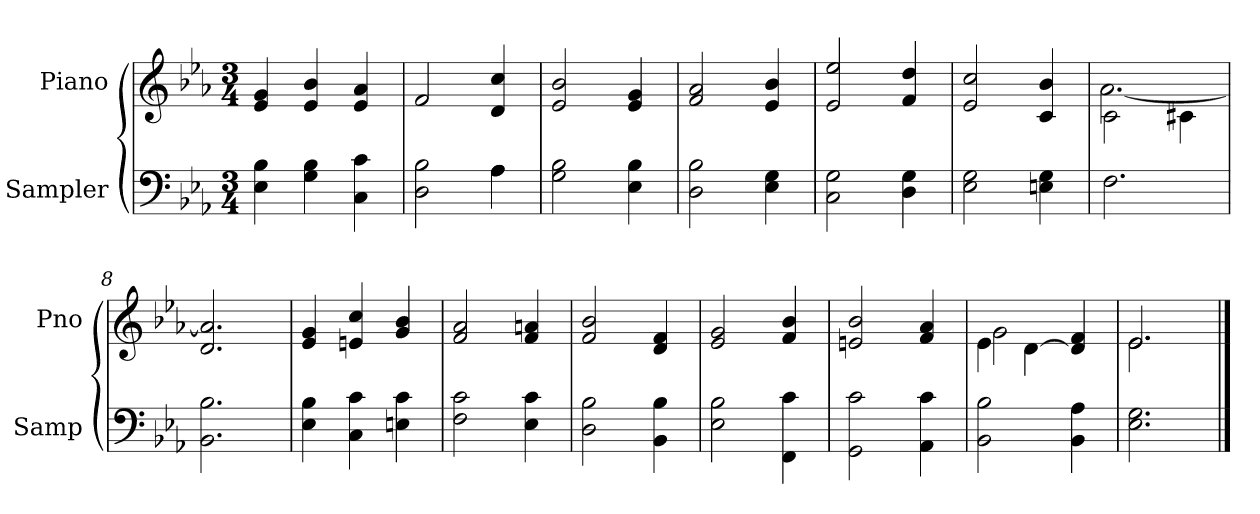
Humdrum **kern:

**kern	**kern
*part2	*part1
*staff2	*staff1
*I"Sampler	*I"Piano
*I'Samp	*I'Pno
*clefF4	*clefG2
*k[b-e-a-]	*k[b-e-a-]
*E-:	*E-:
*M3/4	*M3/4
=1	=1
4E- 4B-	4e- 4g
4G 4B-	4e- 4b-
4C 4c	4e- 4a-
=2	=2
*^	*
2D 2B-	2ryy	2f
4A-\	4A-	4d 4cc
*v	*v	*
=3	=3
2G 2B-	2e- 2b-
4E- 4B-	4e- 4g
=4	=4
2D 2B-	2f 2a-
4E- 4G	4e- 4b-
=5	=5
2C 2G	2e- 2ee-
4D 4G	4f 4dd
=6	=6
2E- 2G	2e- 2cc
4En 4G	4c 4b-
=7	=7
*	*^
2.F	2c\	[2.a-
.	4c#X\	.
*	*v	*v
=8	=8
2.BB- 2.B-	2.d 2.a-]
=9	=9
4E- 4B-	4e- 4g
4C 4c	4en 4cc
4En 4c	4g 4b-
=10	=10
2F 2c	2f 2a-
4E- 4c	4f 4an
=11	=11
2D 2B-	2f 2b-
4BB- 4B-	4d 4f
=12	=12
2E- 2B-	2e- 2g
4FF 4c	4f 4b-
=13	=13
2GG 2c	2en 2b-
4AA- 4c	4f 4a-
=14	=14
*	*^
2BB- 2B-	4e-\	2g
.	[4d\	.
4BB- 4A-	4d] 4f	4ryy
=15	=15	=15
2.E- 2.G	2.e-/	2.e-
*	*v	*v
==	==
*-	*-
